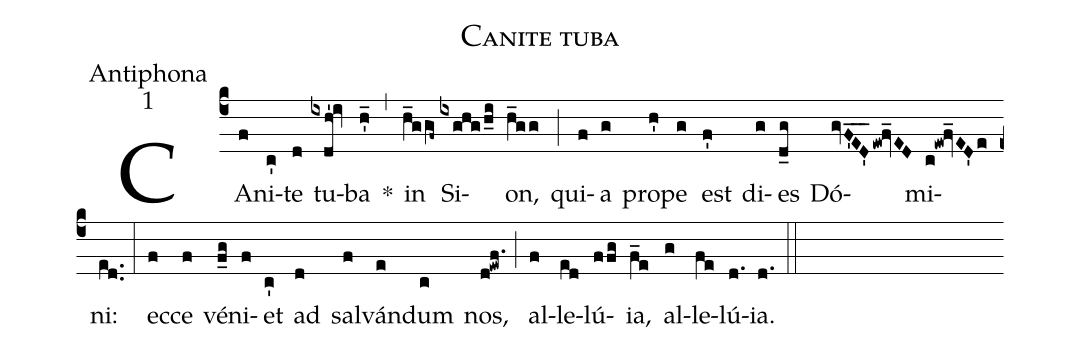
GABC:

name:Canite tuba;
office-part:Antiphona;
mode:1;
%%
(c4) CA(f)ni(c')te(d) tu(ixdh'!iv)ba(h'_) *(,) in(h_ggf~) Si(ixghg/h_i)on,(h_gg) (;) qui(f)a(g) pro(h')pe(g) est(f') di(g)es(d_g) Dó(gvF'ED'___/ew!fv_ED)mi(c!ew!fv_ED'e)ni:(ed..) (:) ec(f)ce(f) vé(f_g)ni(f)et(c') ad(d) sal(f)ván(e)dum(c) nos,(d!ewf.) (;) al(f)le(ed)lú(ffg)ia,(f_e) al(g)le(fe)lú(d.)ia.(d.) (::)
